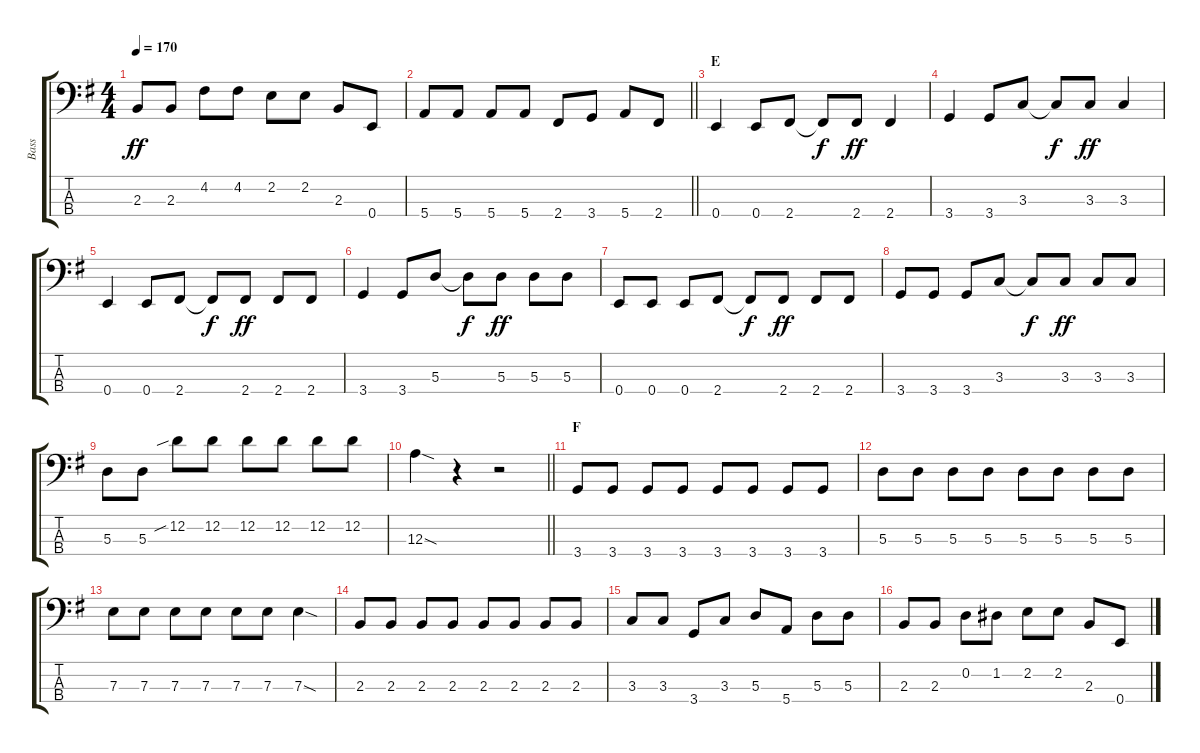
\track ("Bass" "Bass") {instrument electricbasspick}
\staff {score tabs}
\tuning (G2 D2 A1 E1) {hide}
\ts (4 4)
\tempo 170
\clef f4
\ks g
2.3.8{dy ff} 2.3.8 4.2.8 4.2.8 2.2.8 2.2.8 2.3.8 0.4.8 |
\barLineRight lightlight
5.4.8 5.4.8 5.4.8 5.4.8 2.4.8 3.4.8 5.4.8 2.4.8 |
\section ("" "E")
0.4.4 0.4.8 2.4.8 2.4{t}.8{dy f} 2.4.8{dy ff} 2.4.4 |
3.4.4 3.4.8 3.3.8 3.3{t}.8{dy f} 3.3.8{dy ff} 3.3.4 |
0.4.4 0.4.8 2.4.8 2.4{t}.8{dy f} 2.4.8{dy ff} 2.4.8 2.4.8 |
3.4.4 3.4.8 5.3.8 5.3{t}.8{dy f} 5.3.8{dy ff} 5.3.8 5.3.8 |
0.4.8 0.4.8 0.4.8 2.4.8 2.4{t}.8{dy f} 2.4.8{dy ff} 2.4.8 2.4.8 |
3.4.8 3.4.8 3.4.8 3.3.8 3.3{t}.8{dy f} 3.3.8{dy ff} 3.3.8 3.3.8 |
5.3.8 5.3.8 12.2{sib}.8 12.2.8 12.2.8 12.2.8 12.2.8 12.2.8 |
\barLineRight lightlight
12.3{sod}.4 r.4 r.2 |
\section ("" "F")
3.4.8 3.4.8 3.4.8 3.4.8 3.4.8 3.4.8 3.4.8 3.4.8 |
5.3.8 5.3.8 5.3.8 5.3.8 5.3.8 5.3.8 5.3.8 5.3.8 |
7.3.8 7.3.8 7.3.8 7.3.8 7.3.8 7.3.8 7.3{sod}.4 |
2.3.8 2.3.8 2.3.8 2.3.8 2.3.8 2.3.8 2.3.8 2.3.8 |
3.3.8 3.3.8 3.4.8 3.3.8 5.3.8 5.4.8 5.3.8 5.3.8 |
2.3.8 2.3.8 0.2.8 1.2.8 2.2.8 2.2.8 2.3.8 0.4.8
